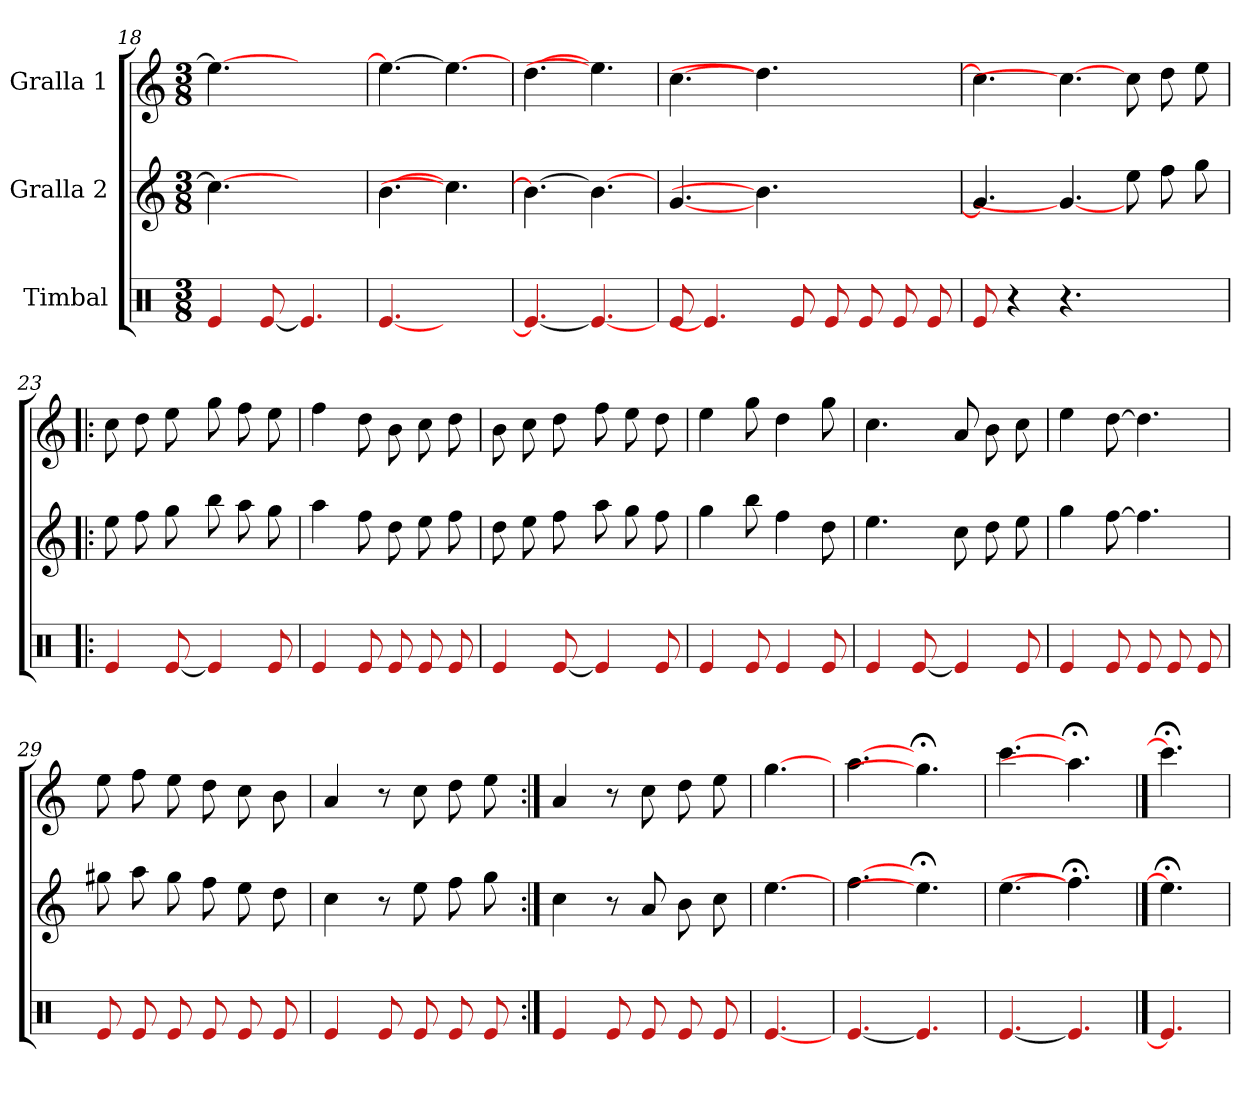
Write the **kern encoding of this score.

**kern	**kern	**kern
*part3	*part2	*part1
*staff3	*staff2	*staff1
*I"Timbal	*I"Gralla 2	*I"Gralla 1
*clefX	*clefG2	*clefG2
*k[]	*k[]	*k[]
*M3/8	*M3/8	*M3/8
=18	=18	=18
4e	4.cc_	4.ee_
[8e	.	.
4.e]	4.ryy	4.ryy
=19	=19	=19
[4.e	[4.b	4.ee_
4.ryy	4.cc]	4.ee_
=20	=20	=20
4.e_	4.b_	[4.dd
4.e_	4.b_	4.ee]
=21	=21	=21
8e	[4.g	[4.cc
4.e]	.	.
.	4.b]	4.dd]
8e	.	.
8e	.	.
8e	4.ryy	4.ryy
8e	.	.
8e	.	.
=22	=22	=22
8e	4.g]	4.cc]
4r	.	.
4.r	4.g_	4.cc_
4.ryy	8ee	8cc
.	8ff	8dd
.	8gg	8ee
=23!|:	=23!|:	=23!|:
4e	8ee	8cc
.	8ff	8dd
[8e	8gg	8ee
4e]	8bb	8gg
.	8aa	8ff
8e	8gg	8ee
=24	=24	=24
4e	4aa	4ff
8e	8ff	8dd
8e	8dd	8b
8e	8ee	8cc
8e	8ff	8dd
=25	=25	=25
4e	8dd	8b
.	8ee	8cc
[8e	8ff	8dd
4e]	8aa	8ff
.	8gg	8ee
8e	8ff	8dd
=26	=26	=26
4e	4gg	4ee
8e	8bb	8gg
4e	4ff	4dd
8e	8dd	8gg
=27	=27	=27
4e	4.ee	4.cc
[8e	.	.
4e]	8cc	8a
.	8dd	8b
8e	8ee	8cc
=28	=28	=28
4e	4gg	4ee
8e	[8ff	[8dd
8e	4.ff]	4.dd]
8e	.	.
8e	.	.
=29	=29	=29
8e	8gg#	8ee
8e	8aa	8ff
8e	8gg#	8ee
8e	8ff	8dd
8e	8ee	8cc
8e	8dd	8b
=30	=30	=30
4e	4cc	4a
8e	8r	8r
8e	8ee	8cc
8e	8ff	8dd
8e	8gg	8ee
=31:|!	=31:|!	=31:|!
4e	4cc	4a
8e	8r	8r
8e	8a	8cc
8e	8b	8dd
8e	8cc	8ee
=32	=32	=32
[4.e	[4.ee	[4.gg
=33	=33	=33
[4.e	[4.ff	[4.aa
4.e]	4.ee;]	4.gg;]
=34	=34	=34
[4.e	[4.ee	[4.ccc
4.e]	4.ff;]	4.aa;]
==35	==35	==35
4.e]	4.ee;]	4.ccc;]
=	=	=
*-	*-	*-
